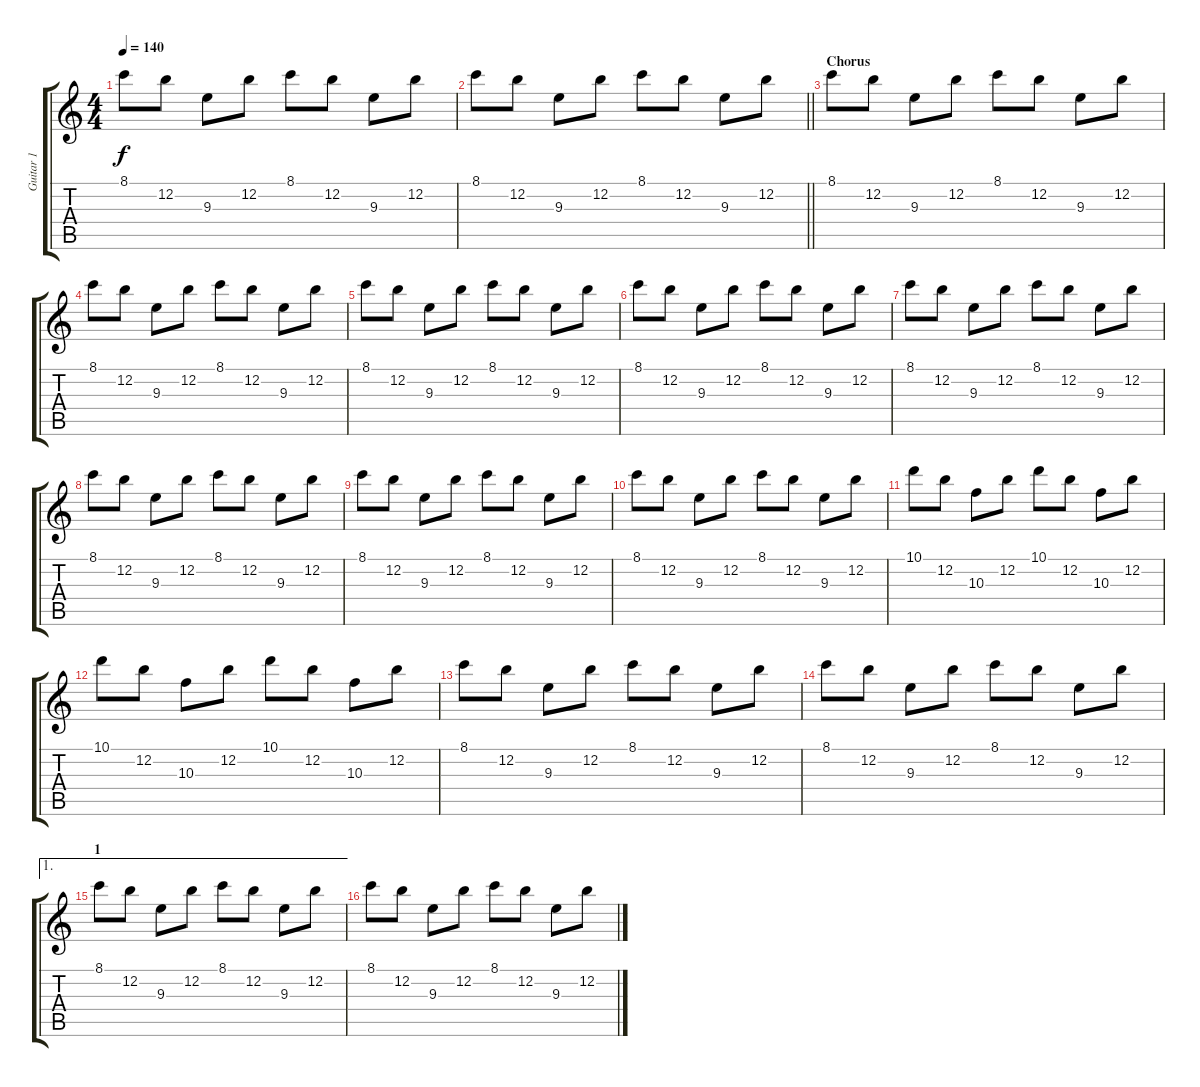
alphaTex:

\track ("Guitar 1" "Guitar 1") {instrument acousticguitarnylon}
\staff {score tabs}
\tuning (E4 B3 G3 D3 A2 E2) {hide}
\ts (4 4)
\tempo 140
\clef g2
\ks c
8.1.8{dy f} 12.2.8 9.3.8 12.2.8 8.1.8 12.2.8 9.3.8 12.2.8 |
\barLineRight lightlight
8.1.8 12.2.8 9.3.8 12.2.8 8.1.8 12.2.8 9.3.8 12.2.8 |
\section ("" "Chorus")
8.1.8 12.2.8 9.3.8 12.2.8 8.1.8 12.2.8 9.3.8 12.2.8 |
8.1.8 12.2.8 9.3.8 12.2.8 8.1.8 12.2.8 9.3.8 12.2.8 |
8.1.8 12.2.8 9.3.8 12.2.8 8.1.8 12.2.8 9.3.8 12.2.8 |
8.1.8 12.2.8 9.3.8 12.2.8 8.1.8 12.2.8 9.3.8 12.2.8 |
8.1.8 12.2.8 9.3.8 12.2.8 8.1.8 12.2.8 9.3.8 12.2.8 |
8.1.8 12.2.8 9.3.8 12.2.8 8.1.8 12.2.8 9.3.8 12.2.8 |
8.1.8 12.2.8 9.3.8 12.2.8 8.1.8 12.2.8 9.3.8 12.2.8 |
8.1.8 12.2.8 9.3.8 12.2.8 8.1.8 12.2.8 9.3.8 12.2.8 |
10.1.8 12.2.8 10.3.8 12.2.8 10.1.8 12.2.8 10.3.8 12.2.8 |
10.1.8 12.2.8 10.3.8 12.2.8 10.1.8 12.2.8 10.3.8 12.2.8 |
8.1.8 12.2.8 9.3.8 12.2.8 8.1.8 12.2.8 9.3.8 12.2.8 |
8.1.8 12.2.8 9.3.8 12.2.8 8.1.8 12.2.8 9.3.8 12.2.8 |
\ae 1
\section ("" "1")
8.1.8 12.2.8 9.3.8 12.2.8 8.1.8 12.2.8 9.3.8 12.2.8 |
8.1.8 12.2.8 9.3.8 12.2.8 8.1.8 12.2.8 9.3.8 12.2.8
